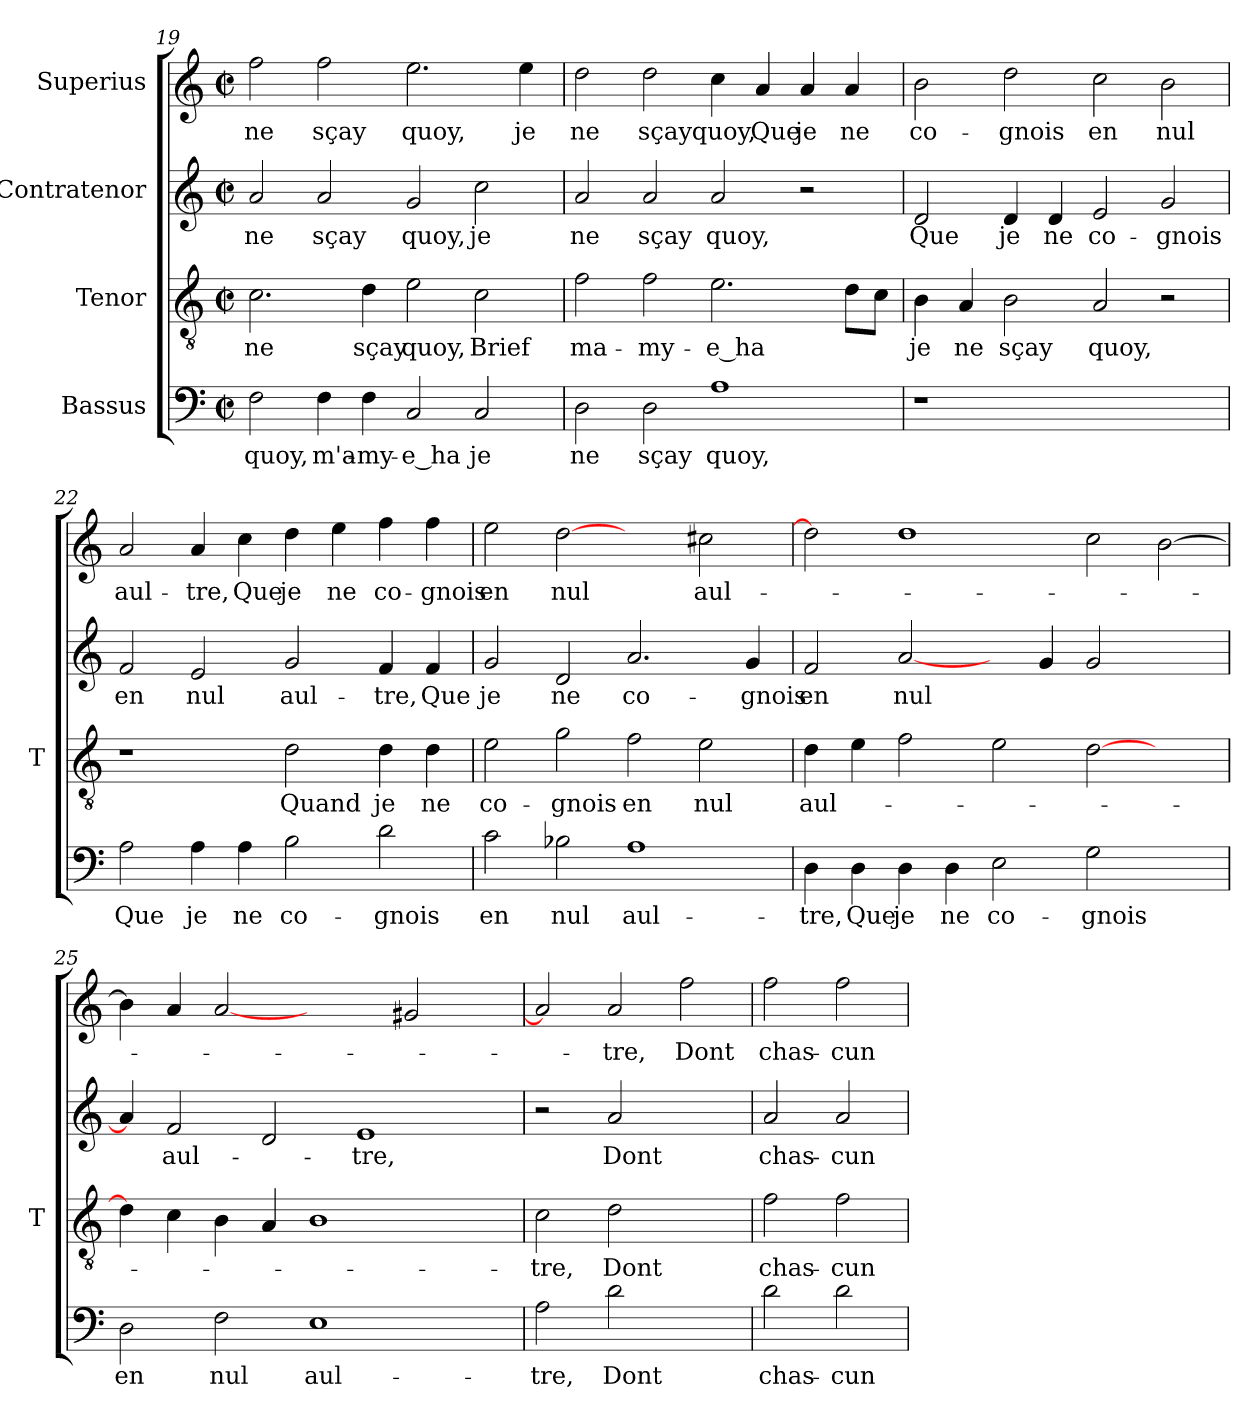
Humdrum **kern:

**kern	**text	**kern	**text	**kern	**text	**kern	**text
*part4	*part4	*part3	*part3	*part2	*part2	*part1	*part1
*staff4	*staff4	*staff3	*staff3	*staff2	*staff2	*staff1	*staff1
*I"Bassus	*	*I"Tenor	*	*I"Contratenor	*	*I"Superius	*
*	*	*I'T	*	*	*	*	*
!!LO:PB:g=z
*clefF4	*	*clefGv2	*	*clefG2	*	*clefG2	*
*k[]	*	*k[]	*	*k[]	*	*k[]	*
*C:	*	*C:	*	*C:	*	*C:	*
*M2/2	*	*M2/2	*	*M2/2	*	*M2/2	*
*met(c|)	*	*met(c|)	*	*met(c|)	*	*met(c|)	*
=19	=19	=19	=19	=19	=19	=19	=19
2F	-quoy,	2.c	-ne	2a	-ne	2ff	-ne
4F	m'a-	.	.	2a	-sçay	2ff	-sçay
4F	my-	4d	-sçay	.	.	.	.
2C	-e_ha	2e	-quoy,	2g	-quoy,	2.ee	-quoy,
2C	-je	2c	-Brief	2cc	-je	.	.
.	.	.	.	.	.	4ee	-je
=20	=20	=20	=20	=20	=20	=20	=20
2D	-ne	2f	ma-	2a	-ne	2dd	-ne
2D	-sçay	2f	my-	2a	-sçay	2dd	-sçay
1A	-quoy,	2.e	-e_ha	2a	-quoy,	4cc	-quoy,
.	.	.	.	.	.	4a	-Que
.	.	.	.	2r	.	4a	-je
.	.	8dL	.	.	.	4a	-ne
.	.	8cJ	.	.	.	.	.
=21	=21	=21	=21	=21	=21	=21	=21
1r	.	4B	-je	2d	-Que	2b	co-
.	.	4A	-ne	.	.	.	.
.	.	2B	-sçay	4d	-je	2dd	-gnois
.	.	.	.	4d	-ne	.	.
1ryy	.	2A	-quoy,	2e	co-	2cc	-en
.	.	2r	.	2g	-gnois	2b	-nul
=22	=22	=22	=22	=22	=22	=22	=22
2A	-Que	1r	.	2f	-en	2a	aul-
4A	-je	.	.	2e	-nul	4a	-tre,
4A	-ne	.	.	.	.	4cc	-Que
2B	co-	2d	-Quand	2g	aul-	4dd	-je
.	.	.	.	.	.	4ee	-ne
2d	-gnois	4d	-je	4f	-tre,	4ff	co-
.	.	4d	-ne	4f	-Que	4ff	-gnois
=23	=23	=23	=23	=23	=23	=23	=23
2c	-en	2e	co-	2g	-je	2ee	-en
2B-X	-nul	2g	-gnois	2d	-ne	[2dd	-nul
1A	aul-	2f	-en	2.a	co-	2ryy	.
.	.	2e	-nul	.	.	2cc#X	aul-
.	.	.	.	4g	-gnois	.	.
=24	=24	=24	=24	=24	=24	=24	=24
4D	-tre,	4d	aul-	2f	-en	2dd]	.
4D	-Que	4e	.	.	.	.	.
4D	-je	2f	.	[2a	-nul	1dd	.
4D	-ne	.	.	.	.	.	.
2E	co-	2e	.	4ryy	.	.	.
.	.	.	.	4g	.	.	.
2G	-gnois	[2d	.	2g	.	2cc	.
2ryy	.	2ryy	.	2ryy	.	[2b	.
=25	=25	=25	=25	=25	=25	=25	=25
2D	-en	4d]	.	4a]	.	4b]	.
.	.	4c	.	2f	aul-	4a	.
2F	-nul	4B	.	.	.	[2a	.
.	.	4A	.	2d	.	.	.
1E	aul-	1B	.	.	.	2ryy	.
.	.	.	.	1e	-tre,	.	.
.	.	.	.	.	.	2g#X	.
4ryy	.	4ryy	.	.	.	4ryy	.
=26	=26	=26	=26	=26	=26	=26	=26
2A	-tre,	2c	-tre,	2r	.	2a]	.
2d	-Dont	2d	-Dont	2a	-Dont	2a	-tre,
2ryy	.	2ryy	.	2ryy	.	2ff	-Dont
=27	=27	=27	=27	=27	=27	=27	=27
2d	chas-	2f	chas-	2a	chas-	2ff	chas-
2d	-cun	2f	-cun	2a	-cun	2ff	-cun
=	=	=	=	=	=	=	=
*-	*-	*-	*-	*-	*-	*-	*-
